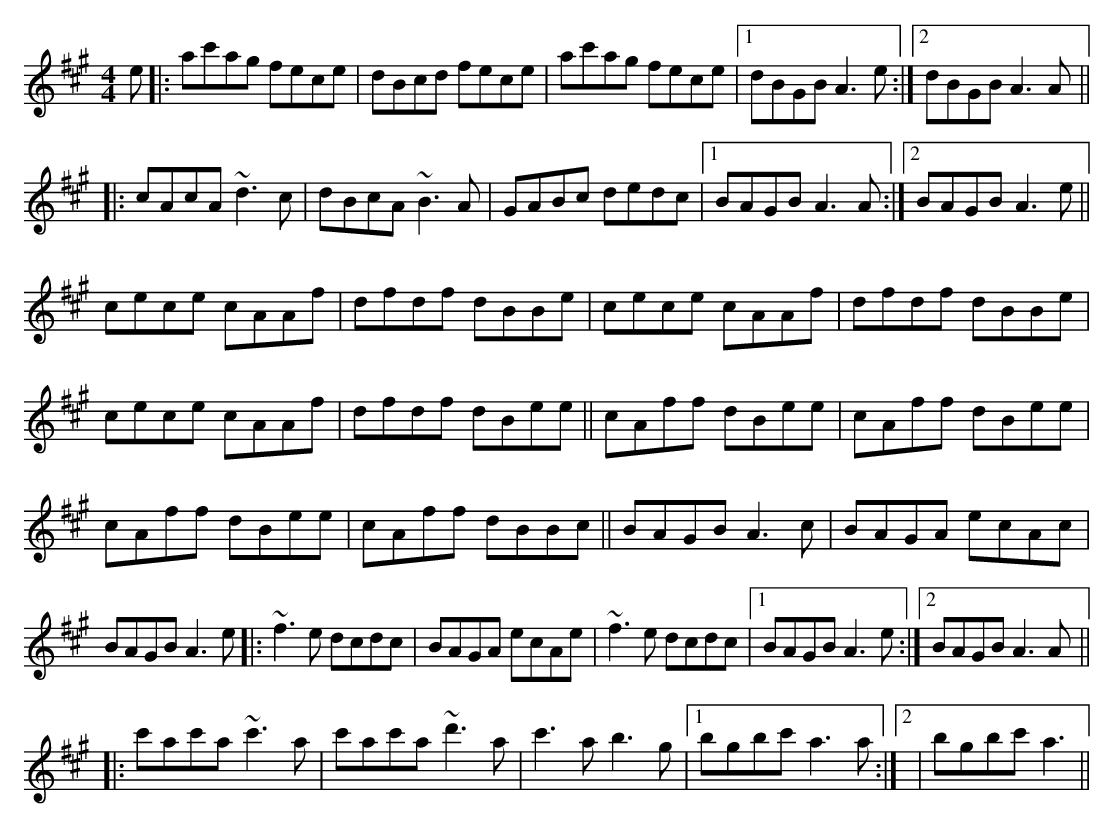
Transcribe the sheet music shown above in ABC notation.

X:1
M:4/4
K:A
e|:ac'ag fece|dBcd fece|ac'ag fece|1 dBGB A3e:|2 dBGB A3A||
|:cAcA ~d3c|dBcA ~B3A|GABc dedc|1 BAGB A3A:|2 BAGB A3e||
cece cAAf|dfdf dBBe|cece cAAf|dfdf dBBe|
cece cAAf|dfdf dBee||cAff dBee|cAff dBee|
cAff dBee|cAff dBBc||BAGB A3c|BAGA ecAc|
BAGB A3e|:~f3e dcdc|BAGA ecAe|~f3e dcdc|1 BAGB A3e:|2 BAGB A3A||
|:c'ac'a ~c'3a|c'ac'a ~d'3a|c'3a b3g|1 bgbc' a3a:|2 |bgbc' a3||
